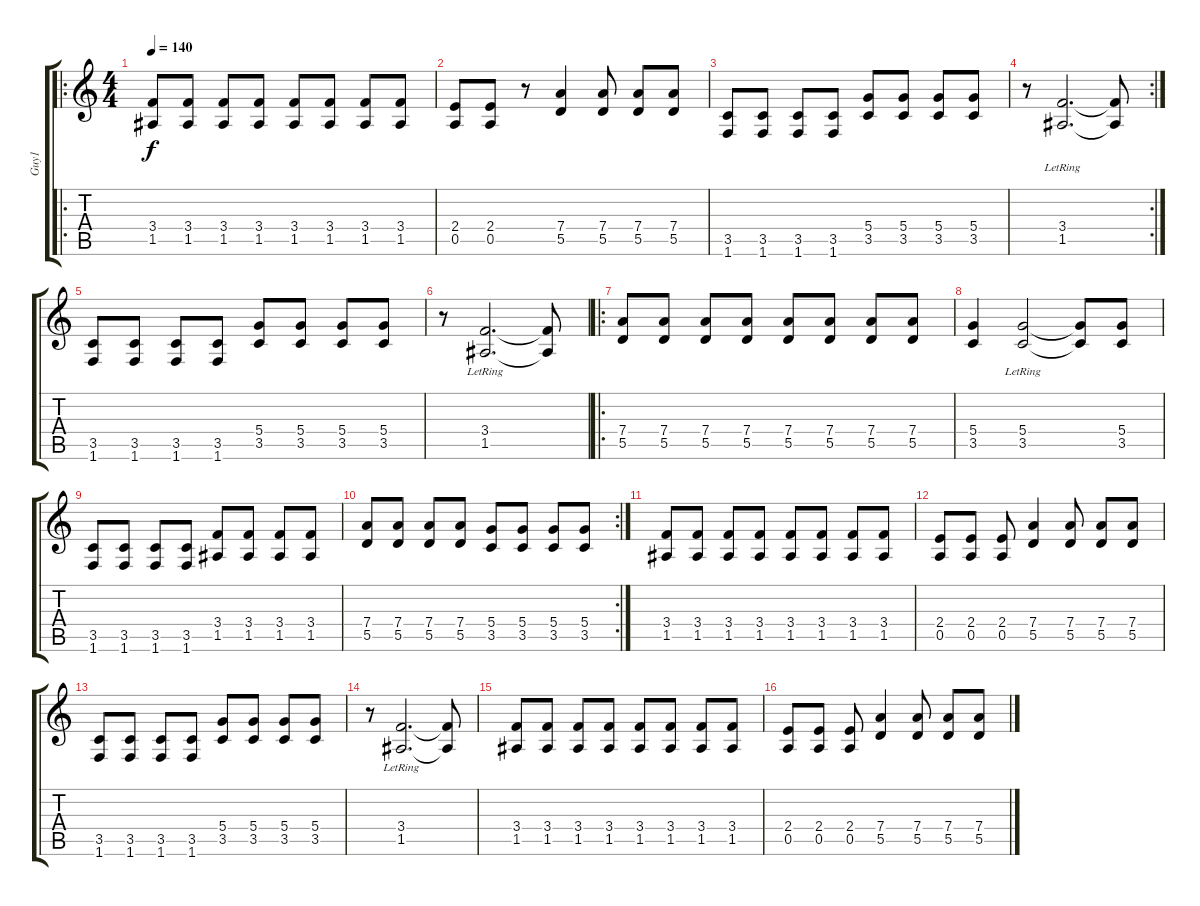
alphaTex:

\track ("Guy1" "Guy1") {instrument overdrivenguitar}
\staff {score tabs}
\tuning (E4 B3 G3 D3 A2 E2) {hide}
\ro
\ts (4 4)
\tempo 140
\clef g2
\ks c
(3.4 1.5).8{dy f} (3.4 1.5).8 (3.4 1.5).8 (3.4 1.5).8 (3.4 1.5).8 (3.4 1.5).8 (3.4 1.5).8 (3.4 1.5).8 |
(2.4 0.5).8 (2.4 0.5).8 r.8 (7.4 5.5).4 (7.4 5.5).8 (7.4 5.5).8 (7.4 5.5).8 |
(3.5 1.6).8 (3.5 1.6).8 (3.5 1.6).8 (3.5 1.6).8 (5.4 3.5).8 (5.4 3.5).8 (5.4 3.5).8 (5.4 3.5).8 |
\rc 2
r.8 (3.4{lr} 1.5).2{d} (3.4{t} 1.5{t}).8 |
(3.5 1.6).8 (3.5 1.6).8 (3.5 1.6).8 (3.5 1.6).8 (5.4 3.5).8 (5.4 3.5).8 (5.4 3.5).8 (5.4 3.5).8 |
r.8 (3.4{lr} 1.5).2{d} (3.4{t} 1.5{t}).8 |
\ro
(7.4 5.5).8 (7.4 5.5).8 (7.4 5.5).8 (7.4 5.5).8 (7.4 5.5).8 (7.4 5.5).8 (7.4 5.5).8 (7.4 5.5).8 |
(5.4 3.5).4 (5.4 3.5{lr}).2 (5.4{t} 3.5{t}).8 (5.4 3.5).8 |
(3.5 1.6).8 (3.5 1.6).8 (3.5 1.6).8 (3.5 1.6).8 (3.4 1.5).8 (3.4 1.5).8 (3.4 1.5).8 (3.4 1.5).8 |
\rc 2
(7.4 5.5).8 (7.4 5.5).8 (7.4 5.5).8 (7.4 5.5).8 (5.4 3.5).8 (5.4 3.5).8 (5.4 3.5).8 (5.4 3.5).8 |
(3.4 1.5).8 (3.4 1.5).8 (3.4 1.5).8 (3.4 1.5).8 (3.4 1.5).8 (3.4 1.5).8 (3.4 1.5).8 (3.4 1.5).8 |
(2.4 0.5).8 (2.4 0.5).8 (2.4 0.5).8 (7.4 5.5).4 (7.4 5.5).8 (7.4 5.5).8 (7.4 5.5).8 |
(3.5 1.6).8 (3.5 1.6).8 (3.5 1.6).8 (3.5 1.6).8 (5.4 3.5).8 (5.4 3.5).8 (5.4 3.5).8 (5.4 3.5).8 |
r.8 (3.4{lr} 1.5).2{d} (3.4{t} 1.5{t}).8 |
(3.4 1.5).8 (3.4 1.5).8 (3.4 1.5).8 (3.4 1.5).8 (3.4 1.5).8 (3.4 1.5).8 (3.4 1.5).8 (3.4 1.5).8 |
(2.4 0.5).8 (2.4 0.5).8 (2.4 0.5).8 (7.4 5.5).4 (7.4 5.5).8 (7.4 5.5).8 (7.4 5.5).8
